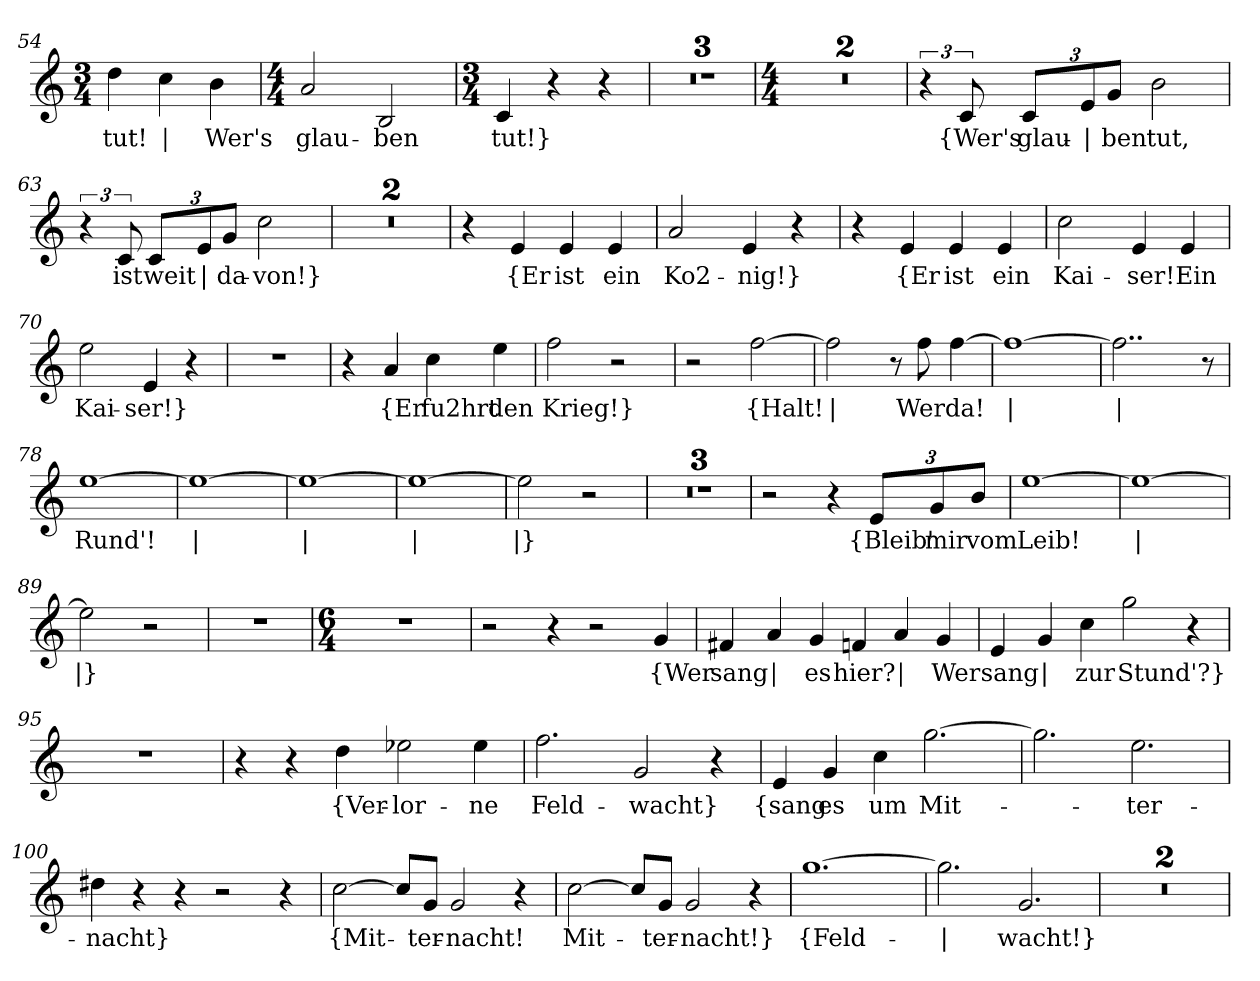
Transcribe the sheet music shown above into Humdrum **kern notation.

**kern	**text
*part1	*part1
*staff1	*staff1
*clefG2	*
*k[]	*
*M3/4	*
=54	=54
!	!LO:LY:b
4dd\	tut!
!	!LO:LY:b
4cc\	|
!	!LO:LY:b
4b\	Wer's
=55	=55
*M4/4	*
!	!LO:LY:b
2a/	glau-
!	!LO:LY:b
2B/	-ben
=56	=56
*M3/4	*
!	!LO:LY:b
4c/	tut!}
4r	.
4r	.
=57	=57
2.r	.
=58	=58
2.r	.
=59	=59
2.r	.
=60	=60
*M4/4	*
1r	.
=61	=61
1r	.
!!LO:LB:g=z
=62	=62
6r	.
!	!LO:LY:b
12c/	{Wer's
*Xbrackettup	*
!	!LO:LY:b
12c/L	glau-
!	!LO:LY:b
12e/	|
!	!LO:LY:b
12g/J	-ben
!	!LO:LY:b
2b\	tut,
=63	=63
*brackettup	*
6r	.
!	!LO:LY:b
12c/	ist
*Xbrackettup	*
!	!LO:LY:b
12c/L	weit
!	!LO:LY:b
12e/	|
!	!LO:LY:b
12g/J	da-
!	!LO:LY:b
2cc\	-von!}
=64	=64
1r	.
=65	=65
*k[f#c#g#]	*
1r	.
=66	=66
4r	.
!	!LO:LY:b
4e/	{Er
!	!LO:LY:b
4e/	ist
!	!LO:LY:b
4e/	ein
=67	=67
!	!LO:LY:b
2a/	Ko2-
!	!LO:LY:b
4e/	-nig!}
4r	.
=68	=68
4r	.
!	!LO:LY:b
4e/	{Er
!	!LO:LY:b
4e/	ist
!	!LO:LY:b
4e/	ein
!!LO:LB:g=z
=69	=69
!	!LO:LY:b
2cc#\	Kai-
!	!LO:LY:b
4e/	-ser!
!	!LO:LY:b
4e/	Ein
=70	=70
!	!LO:LY:b
2ee\	Kai-
!	!LO:LY:b
4e/	-ser!}
4r	.
=71	=71
1r	.
=72	=72
4r	.
!	!LO:LY:b
4a/	{Er
!	!LO:LY:b
4cc#\	fu2hrt
!	!LO:LY:b
4ee\	den
=73	=73
!	!LO:LY:b
2ff#\	Krieg!}
2r	.
=74	=74
2r	.
!	!LO:LY:b
[2ff#\	{Halt!
=75	=75
!	!LO:LY:b
2ff#\]	|
8r	.
!	!LO:LY:b
8ff#\	Wer
!	!LO:LY:b
[4ff#\	da!
=76	=76
!	!LO:LY:b
1ff#_	|
=77	=77
!	!LO:LY:b
2..ff#\]	|
8r	.
=78	=78
!	!LO:LY:b
[1ee	Rund'!
!!LO:PB:g=z
=79	=79
!	!LO:LY:b
1ee_	|
=80	=80
!	!LO:LY:b
1ee_	|
=81	=81
!	!LO:LY:b
1ee_	|
=82	=82
!	!LO:LY:b
2ee\]	|}
2r	.
=83	=83
1r	.
=84	=84
1r	.
=85	=85
1r	.
=86	=86
2r	.
4r	.
!	!LO:LY:b
12e/L	{Bleib'
!	!LO:LY:b
12g#/	mir
!	!LO:LY:b
12b/J	vom
=87	=87
!	!LO:LY:b
[1ee	Leib!
=88	=88
!	!LO:LY:b
1ee_	|
=89	=89
!	!LO:LY:b
2ee\]	|}
2r	.
=90	=90
1r	.
=91	=91
*k[]	*
*M6/4	*
1.r	.
!!LO:LB:g=z
=92	=92
2r	.
4r	.
2r	.
!	!LO:LY:b
4g/	{Wer
=93	=93
!	!LO:LY:b
4f#X/	sang
!	!LO:LY:b
4a/	|
!	!LO:LY:b
4g/	es
!	!LO:LY:b
4fn/	hier?
!	!LO:LY:b
4a/	|
!	!LO:LY:b
4g/	Wer
=94	=94
!	!LO:LY:b
4e/	sang
!	!LO:LY:b
4g/	|
!	!LO:LY:b
4cc\	zur
!	!LO:LY:b
2gg\	Stund'?}
4r	.
=95	=95
1.r	.
=96	=96
4r	.
4r	.
!	!LO:LY:b
4dd\	{Ver-
!	!LO:LY:b
2ee-X\	-lor-
!	!LO:LY:b
4ee-\	-ne
=97	=97
!	!LO:LY:b
2.ff\	Feld-
!	!LO:LY:b
2g/	-wacht}
4r	.
!!LO:LB:g=z
=98	=98
!	!LO:LY:b
4e/	{sang
!	!LO:LY:b
4g/	es
!	!LO:LY:b
4cc\	um
!	!LO:LY:b
[2.gg\	Mit-
=99	=99
2.gg\]	.
!	!LO:LY:b
2.ee\	-ter-
=100	=100
!	!LO:LY:b
4dd#X\	-nacht}
4r	.
4r	.
2r	.
4r	.
=101	=101
!	!LO:LY:b
[2cc\	{Mit-
8cc/L]	.
!	!LO:LY:b
8g/J	-ter-
!	!LO:LY:b
2g/	-nacht!
4r	.
=102	=102
!	!LO:LY:b
[2cc\	Mit-
8cc/L]	.
!	!LO:LY:b
8g/J	-ter-
!	!LO:LY:b
2g/	-nacht!}
4r	.
=103	=103
!	!LO:LY:b
[1.gg	{Feld-
=104	=104
!	!LO:LY:b
2.gg\]	|
!	!LO:LY:b
2.g/	-wacht!}
!!LO:LB:g=z
=105	=105
1.r	.
=106	=106
1.r	.
=	=
*-	*-
